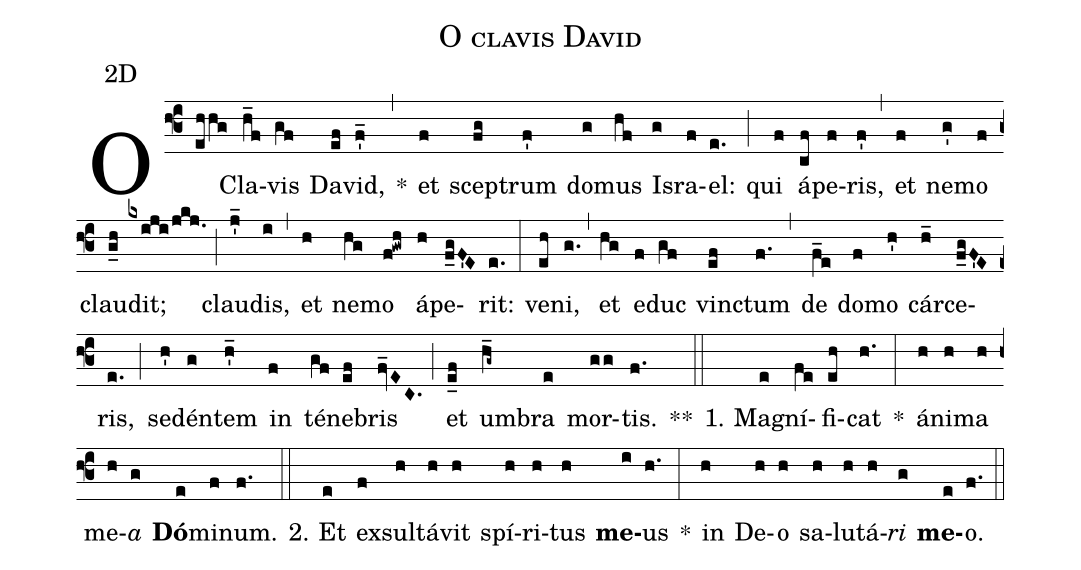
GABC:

name:O clavis David;
office-part:Antiphona;
mode:2;
annotation:2D;
%%
(f3) O(ehhg) Cla(h_f)vis(gf) Da(ef)vid,(f'_) *(,) et(f) scep(fg)trum(f') do(g)mus(hf) Is(g)ra(f)el:(e.) (;) qui(f) á(cf)pe(f)ris,(f') (,) et(f) ne(g')mo(f) clau(g_h)dit;(kxiji/jkj.) (;) clau(j'_)dis,(i) (,) et(h) ne(hg)mo(f!gwh) á(h)pe(f_gF'E)rit:(e.) (:) ve(eh)ni,(g.) (,) et(hg) e(f)duc(gf) vin(ef)ctum(f.) (,) de(f_e) do(f)mo(h') cár(h_)ce(f_gF'E)ris,(e.) (;) se(h')dén(g)tem(h'_) in(f) té(gf)ne(ef)bris(fv_EC.) (;) et(e_f) um(h_g~)bra(e) mor(gg)tis.(f.) **(::)
1. Ma(e)gní(fe)fi(eh)cat(h.) *(:) á(h)ni(h)ma(h) me(h)<i>a</i>(g) <b>Dó</b>(e)mi(f)num.(f.) (::)
2. Et(e) ex(f)sul(h)tá(h)vit(h) spí(h)ri(h)tus(h) <b>me</b>(i)us(h.) *(:) in(h) De(h)o(h) sa(h)lu(h)tá(h)<i>ri</i>(g) <b>me</b>(e)o.(f.) (::)
